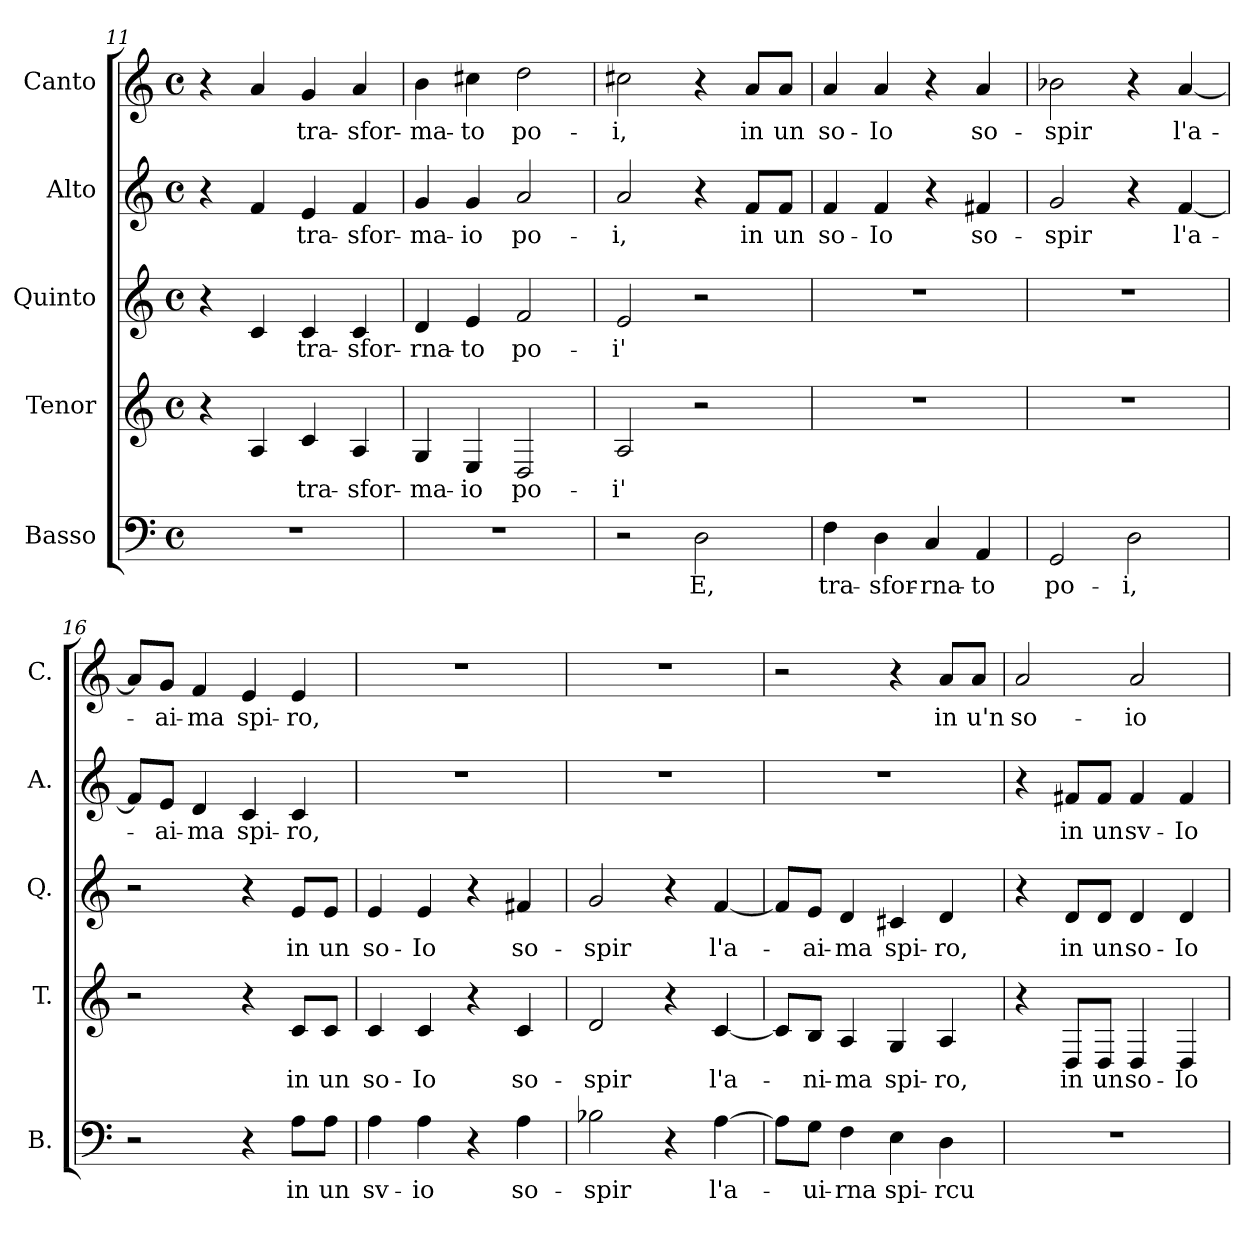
**kern	**text	**kern	**text	**kern	**text	**kern	**text	**kern	**text
*part5	*part5	*part4	*part4	*part3	*part3	*part2	*part2	*part1	*part1
*staff5	*staff5	*staff4	*staff4	*staff3	*staff3	*staff2	*staff2	*staff1	*staff1
*I"Basso	*	*I"Tenor	*	*I"Quinto	*	*I"Alto	*	*I"Canto	*
*I'B.	*	*I'T.	*	*I'Q.	*	*I'A.	*	*I'C.	*
*clefF4	*	*clefG2	*	*clefG2	*	*clefG2	*	*clefG2	*
*k[]	*	*k[]	*	*k[]	*	*k[]	*	*k[]	*
*M4/4	*	*M4/4	*	*M4/4	*	*M4/4	*	*M4/4	*
*met(c)	*	*met(c)	*	*met(c)	*	*met(c)	*	*met(c)	*
=11	=11	=11	=11	=11	=11	=11	=11	=11	=11
1r	.	4r	.	4r	.	4r	.	4r	.
.	.	4A/	.	4c/	.	4f/	.	4a/	.
!	!	!	!LO:LY:b	!	!LO:LY:b	!	!LO:LY:b	!	!LO:LY:b
.	.	4c/	-tra-	4c/	-tra-	4e/	-tra-	4g/	-tra-
!	!	!	!LO:LY:b	!	!LO:LY:b	!	!LO:LY:b	!	!LO:LY:b
.	.	4A/	-sfor-	4c/	-sfor-	4f/	-sfor-	4a/	-sfor-
=12	=12	=12	=12	=12	=12	=12	=12	=12	=12
!	!	!	!LO:LY:b	!	!LO:LY:b	!	!LO:LY:b	!	!LO:LY:b
1r	.	4G/	-ma-	4d/	-rna-	4g/	-ma-	4b\	-ma-
!	!	!	!LO:LY:b	!	!LO:LY:b	!	!LO:LY:b	!	!LO:LY:b
.	.	4E/	-io	4e/	-to	4g/	-io	4cc#X\	-to
!	!	!	!LO:LY:b	!	!LO:LY:b	!	!LO:LY:b	!	!LO:LY:b
.	.	2D/	-po-	2f/	-po-	2a/	-po-	2dd\	-po-
=13	=13	=13	=13	=13	=13	=13	=13	=13	=13
!	!	!	!LO:LY:b	!	!LO:LY:b	!	!LO:LY:b	!	!LO:LY:b
2r	.	2A/	-i'	2e/	-i'	2a/	-i,	2cc#X\	-i,
!	!LO:LY:b	!	!	!	!	!	!	!	!
2D\	-E,	2r	.	2r	.	4r	.	4r	.
!	!	!	!	!	!	!	!LO:LY:b	!	!LO:LY:b
.	.	.	.	.	.	8f/L	-in	8a/L	-in
!	!	!	!	!	!	!	!LO:LY:b	!	!LO:LY:b
.	.	.	.	.	.	8f/J	-un	8a/J	-un
=14	=14	=14	=14	=14	=14	=14	=14	=14	=14
!	!LO:LY:b	!	!	!	!	!	!LO:LY:b	!	!LO:LY:b
4F\	-tra-	1r	.	1r	.	4f/	-so-	4a/	-so-
!	!LO:LY:b	!	!	!	!	!	!LO:LY:b	!	!LO:LY:b
4D\	-sfor-	.	.	.	.	4f/	-Io	4a/	-Io
!	!LO:LY:b	!	!	!	!	!	!	!	!
4C/	-rna-	.	.	.	.	4r	.	4r	.
!	!LO:LY:b	!	!	!	!	!	!LO:LY:b	!	!LO:LY:b
4AA/	-to	.	.	.	.	4f#X/	-so-	4a/	-so-
=15	=15	=15	=15	=15	=15	=15	=15	=15	=15
!	!LO:LY:b	!	!	!	!	!	!LO:LY:b	!	!LO:LY:b
2GG/	-po-	1r	.	1r	.	2g/	-spir	2b-X\	-spir
!	!LO:LY:b	!	!	!	!	!	!	!	!
2D\	-i,	.	.	.	.	4r	.	4r	.
!	!	!	!	!	!	!	!LO:LY:b	!	!LO:LY:b
.	.	.	.	.	.	[4f/	-l'a-	[4a/	-l'a-
!!LO:PB:g=z
=16	=16	=16	=16	=16	=16	=16	=16	=16	=16
2r	.	2r	.	2r	.	8f/L]	.	8a/L]	.
!	!	!	!	!	!	!	!LO:LY:b	!	!LO:LY:b
.	.	.	.	.	.	8e/J	-ai-	8g/J	-ai-
!	!	!	!	!	!	!	!LO:LY:b	!	!LO:LY:b
.	.	.	.	.	.	4d/	-ma	4f/	-ma
!	!	!	!	!	!	!	!LO:LY:b	!	!LO:LY:b
4r	.	4r	.	4r	.	4c/	-spi-	4e/	-spi-
!	!LO:LY:b	!	!LO:LY:b	!	!LO:LY:b	!	!LO:LY:b	!	!LO:LY:b
8A\L	-in	8c/L	-in	8e/L	-in	4c/	-ro,	4e/	-ro,
!	!LO:LY:b	!	!LO:LY:b	!	!LO:LY:b	!	!	!	!
8A\J	-un	8c/J	-un	8e/J	-un	.	.	.	.
=17	=17	=17	=17	=17	=17	=17	=17	=17	=17
!	!LO:LY:b	!	!LO:LY:b	!	!LO:LY:b	!	!	!	!
4A\	-sv-	4c/	-so-	4e/	-so-	1r	.	1r	.
!	!LO:LY:b	!	!LO:LY:b	!	!LO:LY:b	!	!	!	!
4A\	-io	4c/	-Io	4e/	-Io	.	.	.	.
4r	.	4r	.	4r	.	.	.	.	.
!	!LO:LY:b	!	!LO:LY:b	!	!LO:LY:b	!	!	!	!
4A\	-so-	4c/	-so-	4f#X/	-so-	.	.	.	.
=18	=18	=18	=18	=18	=18	=18	=18	=18	=18
!	!LO:LY:b	!	!LO:LY:b	!	!LO:LY:b	!	!	!	!
2B-X\	-spir	2d/	-spir	2g/	-spir	1r	.	1r	.
4r	.	4r	.	4r	.	.	.	.	.
!	!LO:LY:b	!	!LO:LY:b	!	!LO:LY:b	!	!	!	!
[4A\	-l'a-	[4c/	-l'a-	[4f/	-l'a-	.	.	.	.
=19	=19	=19	=19	=19	=19	=19	=19	=19	=19
8A\L]	.	8c/L]	.	8f/L]	.	1r	.	2r	.
!	!LO:LY:b	!	!LO:LY:b	!	!LO:LY:b	!	!	!	!
8G\J	-ui-	8B/J	-ni-	8e/J	-ai-	.	.	.	.
!	!LO:LY:b	!	!LO:LY:b	!	!LO:LY:b	!	!	!	!
4F\	-rna	4A/	-ma	4d/	-ma	.	.	.	.
!	!LO:LY:b	!	!LO:LY:b	!	!LO:LY:b	!	!	!	!
4E\	-spi-	4G/	-spi-	4c#X/	-spi-	.	.	4r	.
!	!LO:LY:b	!	!LO:LY:b	!	!LO:LY:b	!	!	!	!LO:LY:b
4D\	-rcu	4A/	-ro,	4d/	-ro,	.	.	8a/L	-in
!	!	!	!	!	!	!	!	!	!LO:LY:b
.	.	.	.	.	.	.	.	8a/J	-u'n
=20	=20	=20	=20	=20	=20	=20	=20	=20	=20
!	!	!	!	!	!	!	!	!	!LO:LY:b
1r	.	4r	.	4r	.	4r	.	2a/	-so-
!	!	!	!LO:LY:b	!	!LO:LY:b	!	!LO:LY:b	!	!
.	.	8D/L	-in	8d/L	-in	8f#X/L	-in	.	.
!	!	!	!LO:LY:b	!	!LO:LY:b	!	!LO:LY:b	!	!
.	.	8D/J	-un	8d/J	-un	8f#/J	-un	.	.
!	!	!	!LO:LY:b	!	!LO:LY:b	!	!LO:LY:b	!	!LO:LY:b
.	.	4D/	-so-	4d/	-so-	4f#/	-sv-	2a/	-io
!	!	!	!LO:LY:b	!	!LO:LY:b	!	!LO:LY:b	!	!
.	.	4D/	-Io	4d/	-Io	4f#/	-Io	.	.
=	=	=	=	=	=	=	=	=	=
*-	*-	*-	*-	*-	*-	*-	*-	*-	*-
